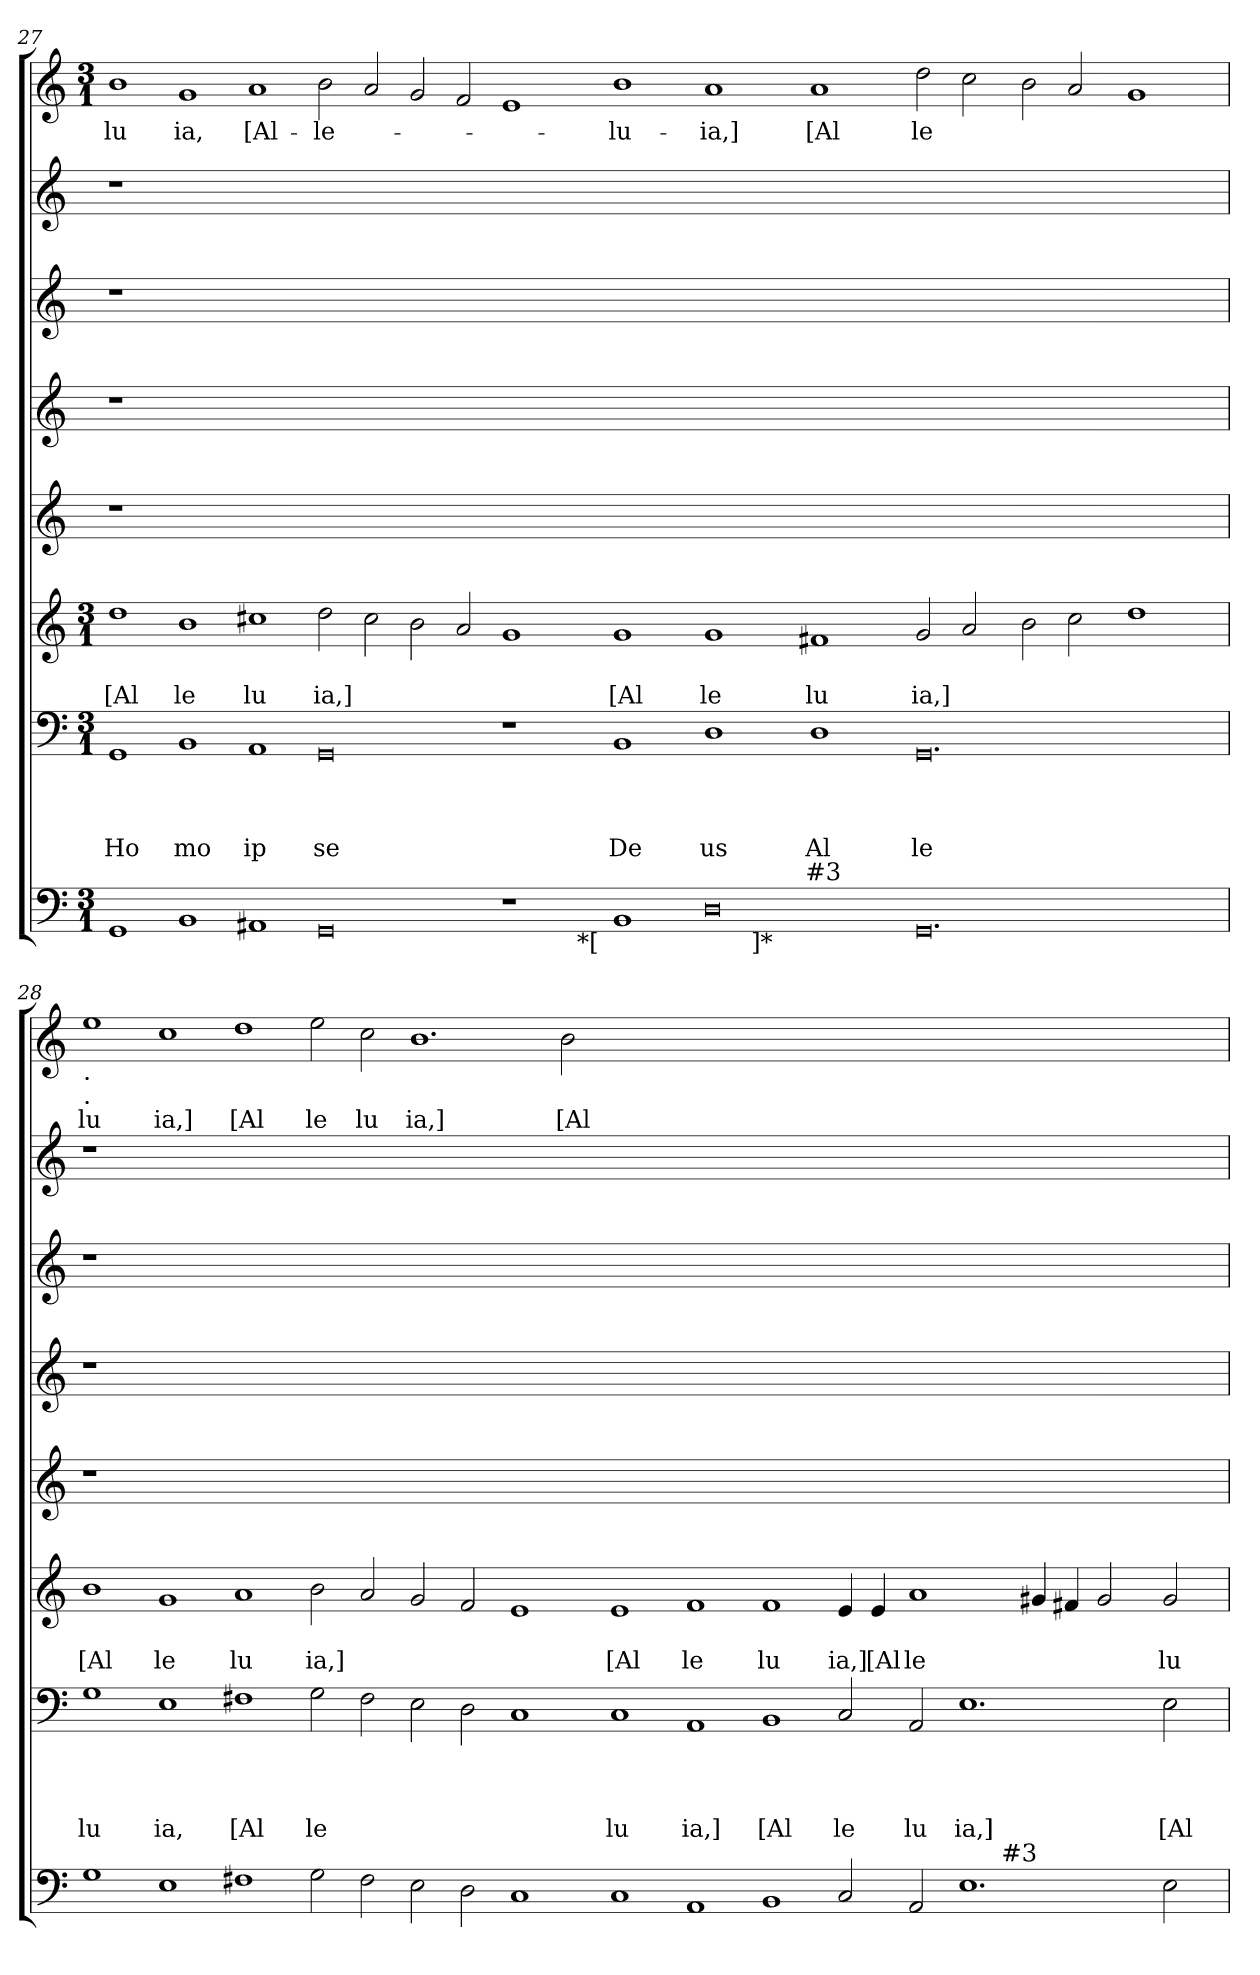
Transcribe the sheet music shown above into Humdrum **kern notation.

**kern	**kern	**text	**text	**text	**text	**text	**kern	**text	**text	**kern	**kern	**kern	**kern	**kern	**text
*part8	*part7	*part7	*part7	*part7	*part7	*part7	*part6	*part6	*part6	*part5	*part4	*part3	*part2	*part1	*part1
*staff8	*staff7	*staff7	*staff7	*staff7	*staff7	*staff7	*staff6	*staff6	*staff6	*staff5	*staff4	*staff3	*staff2	*staff1	*staff1
!!LO:LB:g=z
*clefF4	*clefF4	*	*	*	*	*	*clefG2	*	*	*clefG2	*clefG2	*clefG2	*clefG2	*clefG2	*
*k[]	*k[]	*	*	*	*	*	*k[]	*	*	*k[]	*k[]	*k[]	*k[]	*k[]	*
*C:	*C:	*	*	*	*	*	*C:	*	*	*C:	*C:	*C:	*C:	*C:	*
*M3/1	*M3/1	*	*	*	*	*	*M3/1	*	*	*	*	*	*	*M3/1	*
=27	=27	=27	=27	=27	=27	=27	=27	=27	=27	=27	=27	=27	=27	=27	=27
!	!	!	!	!	!LO:LY:b	!	!	!	!LO:LY:b	!	!	!	!	!	!LO:LY:b
*^	*	*	*	*	*	*	*	*	*	*	*	*	*	*	*
*	*^	*	*	*	*	*	*	*	*	*	*	*	*	*	*	*
1GG	1ryy	2%15ryy	1GG	.	.	.	Ho	.	1dd	.	[Al	1r	1r	1r	1r	1b	lu
!	!	!	!	!	!	!	!LO:LY:b	!	!	!	!LO:LY:b	!	!	!	!	!	!LO:LY:b
1BB	1ryy	.	1BB	.	.	.	mo	.	1b	.	le	000ryy	000ryy	000ryy	000ryy	1g	ia,
!	!	!	!	!	!	!	!LO:LY:b	!	!	!	!LO:LY:b	!	!	!	!	!	!LO:LY:b
1AA#<	1ryy	.	1AA	.	.	.	ip	.	1cc#X	.	lu	.	.	.	.	1a	[Al-
!	!	!	!	!	!	!	!LO:LY:b	!	!	!	!LO:LY:b	!	!	!	!	!	!LO:LY:b
0GG	1ryy	.	0GG	.	.	.	se	.	2dd\	.	ia,]	.	.	.	.	2b\	-le-
.	.	.	.	.	.	.	.	.	2cc#\	.	.	.	.	.	.	2a/	.
.	1ryy	.	.	.	.	.	.	.	2b\	.	.	.	.	.	.	2g/	.
.	.	.	.	.	.	.	.	.	2a/	.	.	.	.	.	.	2f/	.
1r	2ryy	.	1r	.	.	.	.	.	1g	.	.	.	.	.	.	1e	.
.	8ryy	.	.	.	.	.	.	.	.	.	.	.	.	.	.	.	.
.	32ryy	.	.	.	.	.	.	.	.	.	.	.	.	.	.	.	.
!	!LO:TX:b:t=*[	!	!	!	!	!	!	!	!	!	!	!	!	!	!	!	!
.	1ryy	.	.	.	.	.	.	.	.	.	.	.	.	.	.	.	.
!	!	!	!	!	!	!	!LO:LY:b	!	!	!	!LO:LY:b	!	!	!	!	!	!LO:LY:b
1BB	.	.	1BB	.	.	.	De	.	1g	.	[Al	.	.	.	.	1b	-lu-
.	1ryy	.	.	.	.	.	.	.	.	.	.	.	.	.	.	.	.
!	!	!	!	!	!	!	!LO:LY:b	!	!	!	!LO:LY:b	!	!	!	!	!	!LO:LY:b
0D>	.	.	1D	.	.	.	us	.	1g	.	le	.	.	.	.	1a	-ia,]
!	!	!LO:TX:b:t=]*	!	!	!	!	!	!	!	!	!	!	!	!	!	!	!
.	.	1ryy	.	.	.	.	.	.	.	.	.	.	.	.	.	.	.
.	1ryy	.	.	.	.	.	.	.	.	.	.	.	.	.	.	.	.
!	!	!	!	!	!	!	!LO:LY:b	!LO:LY:b	!	!	!LO:LY:b	!	!	!	!	!	!LO:LY:b
.	.	.	1D	.	.	.	Al	#3	1f#X	.	lu	.	.	.	.	1a	[Al
.	.	2%7ryy	.	.	.	.	.	.	.	.	.	.	.	.	.	.	.
.	1ryy	.	.	.	.	.	.	.	.	.	.	.	.	.	.	.	.
!	!	!	!	!	!	!	!LO:LY:b	!	!	!	!LO:LY:b	!	!	!	!	!	!LO:LY:b
0.GG	.	.	0.GG	.	.	.	le	.	2g/	.	ia,]	0.ryy	0.ryy	0.ryy	0.ryy	2dd\	le
.	.	.	.	.	.	.	.	.	2a/	.	.	.	.	.	.	2cc\	.
.	1ryy	.	.	.	.	.	.	.	.	.	.	.	.	.	.	.	.
.	.	.	.	.	.	.	.	.	2b\	.	.	.	.	.	.	2b\	.
.	.	.	.	.	.	.	.	.	2cc#\	.	.	.	.	.	.	2a/	.
.	1ryy	.	.	.	.	.	.	.	.	.	.	.	.	.	.	.	.
.	.	.	.	.	.	.	.	.	1dd	.	.	.	.	.	.	1g	.
.	4ryy	.	.	.	.	.	.	.	.	.	.	.	.	.	.	.	.
.	16.ryy	.	.	.	.	.	.	.	.	.	.	.	.	.	.	.	.
!!LO:LB:g=z
=28	=28	=28	=28	=28	=28	=28	=28	=28	=28	=28	=28	=28	=28	=28	=28	=28	=28
!	!	!	!	!	!	!	!	!	!	!	!	!	!	!	!	!LO:TX:b:t=.	!
!	!	!	!	!	!	!	!	!	!	!	!	!	!	!	!	!LO:TX:b:t=.	!
!	!	!	!	!	!	!	!LO:LY:b	!	!	!	!LO:LY:b	!	!	!	!	!	!LO:LY:b
*	*v	*v	*	*	*	*	*	*	*	*	*	*	*	*	*	*	*
1G	1ryy	1G	.	.	.	lu	.	1b	.	[Al	1r	1r	1r	1r	1ee	lu
!	!	!	!	!	!	!LO:LY:b	!	!	!	!LO:LY:b	!	!	!	!	!	!LO:LY:b
1E	1ryy	1E	.	.	.	ia,	.	1g	.	le	000ryy	000ryy	000ryy	000ryy	1cc	ia,]
!	!	!	!	!	!	!LO:LY:b	!	!	!	!LO:LY:b	!	!	!	!	!	!LO:LY:b
1F#X	1ryy	1F#X	.	.	.	[Al	.	1a	.	lu	.	.	.	.	1dd	[Al
!	!	!	!	!	!	!LO:LY:b	!	!	!	!LO:LY:b	!	!	!	!	!	!LO:LY:b
2G\	1ryy	2G\	.	.	.	le	.	2b\	.	ia,]	.	.	.	.	2ee>\	le
!	!	!	!	!	!	!	!	!	!	!	!	!	!	!	!	!LO:LY:b
2F#\	.	2F#\	.	.	.	.	.	2a/	.	.	.	.	.	.	2cc\	lu
!	!	!	!	!	!	!	!	!	!	!	!	!	!	!	!	!LO:LY:b
2E\	1ryy	2E\	.	.	.	.	.	2g/	.	.	.	.	.	.	1.b	ia,]
2D\	.	2D\	.	.	.	.	.	2f/	.	.	.	.	.	.	.	.
1C	1ryy	1C	.	.	.	.	.	1e	.	.	.	.	.	.	.	.
!	!	!	!	!	!	!	!	!	!	!	!	!	!	!	!	!LO:LY:b
.	.	.	.	.	.	.	.	.	.	.	.	.	.	.	2b\	[Al
!	!	!	!	!	!	!LO:LY:b	!	!	!	!LO:LY:b	!	!	!	!	!	!
1C	1ryy	1C	.	.	.	lu	.	1e	.	[Al	.	.	.	.	00.ryy	.
!	!	!	!	!	!	!LO:LY:b	!	!	!	!LO:LY:b	!	!	!	!	!	!
1AA	1ryy	1AA	.	.	.	ia,]	.	1f	.	le	.	.	.	.	.	.
!	!	!	!	!	!	!LO:LY:b	!	!	!	!LO:LY:b	!	!	!	!	!	!
1BB	1ryy	1BB	.	.	.	[Al	.	1f	.	lu	.	.	.	.	.	.
!	!	!	!	!	!	!LO:LY:b	!	!	!	!LO:LY:b	!	!	!	!	!	!
2C>/	1ryy	2C>/	.	.	.	le	.	4e>/	.	ia,]	0.ryy	0.ryy	0.ryy	0.ryy	.	.
!	!	!	!	!	!	!	!	!	!	!LO:LY:b	!	!	!	!	!	!
.	.	.	.	.	.	.	.	4e/	.	[Al	.	.	.	.	.	.
!	!	!	!	!	!	!LO:LY:b	!	!	!	!LO:LY:b	!	!	!	!	!	!
2AA/	.	2AA/	.	.	.	lu	.	1a	.	le	.	.	.	.	.	.
!	!	!	!	!	!	!LO:LY:b	!	!	!	!	!	!	!	!	!	!
1.E>	4ryy	1.E	.	.	.	ia,]	.	.	.	.	.	.	.	.	.	.
.	32ryy	.	.	.	.	.	.	.	.	.	.	.	.	.	.	.
!	!LO:TX:a:t=#3	!	!	!	!	!	!	!	!	!	!	!	!	!	!	!
.	1ryy	.	.	.	.	.	.	.	.	.	.	.	.	.	.	.
.	.	.	.	.	.	.	.	4g#X/	.	.	.	.	.	.	.	.
.	.	.	.	.	.	.	.	4f#X/	.	.	.	.	.	.	.	.
.	.	.	.	.	.	.	.	2g#/	.	.	.	.	.	.	.	.
.	2ryy	.	.	.	.	.	.	.	.	.	.	.	.	.	.	.
!	!	!	!	!	!	!LO:LY:b	!	!	!	!LO:LY:b	!	!	!	!	!	!
2E\	.	2E\	.	.	.	[Al	.	2g#/	.	lu	.	.	.	.	.	.
.	8..ryy	.	.	.	.	.	.	.	.	.	.	.	.	.	.	.
*v	*v	*	*	*	*	*	*	*	*	*	*	*	*	*	*	*
=	=	=	=	=	=	=	=	=	=	=	=	=	=	=	=
*-	*-	*-	*-	*-	*-	*-	*-	*-	*-	*-	*-	*-	*-	*-	*-
